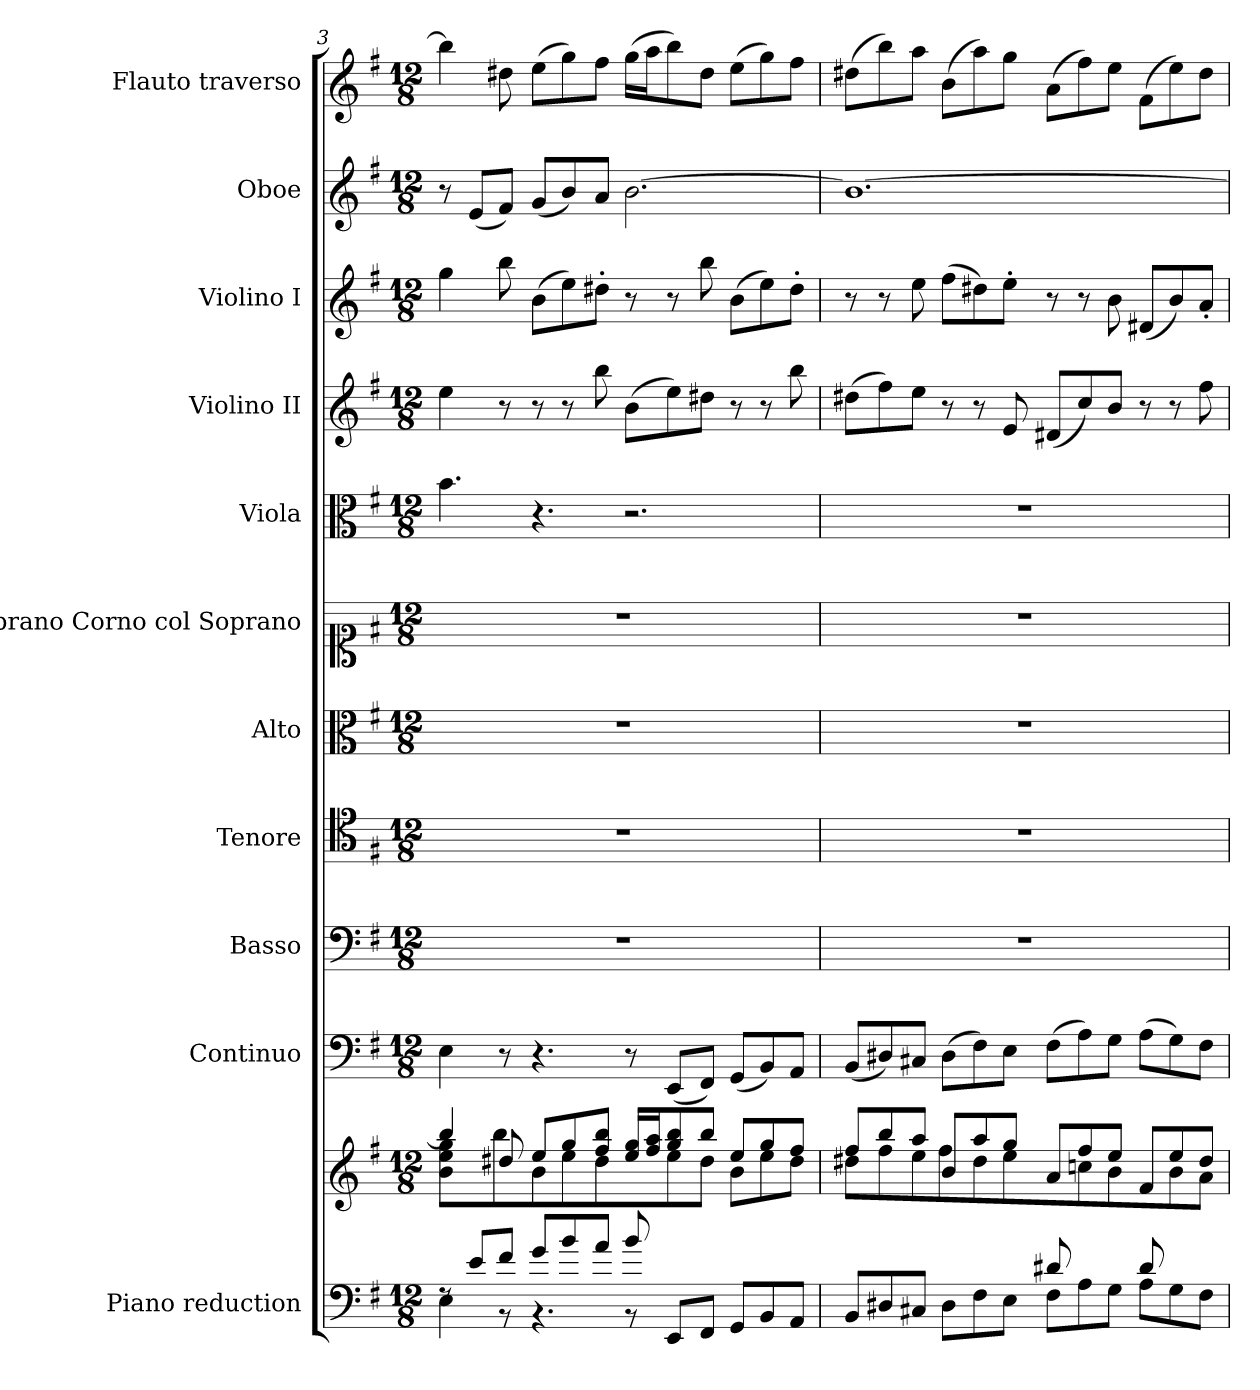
**kern	**kern	**kern	**kern	**kern	**kern	**kern	**kern	**kern	**kern	**kern	**kern
*part11	*part11	*part10	*part9	*part8	*part7	*part6	*part5	*part4	*part3	*part2	*part1
*staff12	*staff11	*staff10	*staff9	*staff8	*staff7	*staff6	*staff5	*staff4	*staff3	*staff2	*staff1
*I"Piano reduction	*	*I"Continuo	*I"Basso	*I"Tenore	*I"Alto	*I"Soprano Corno col Soprano	*I"Viola	*I"Violino II	*I"Violino I	*I"Oboe	*I"Flauto traverso
*I'Pno	*	*	*	*	*	*	*I'Vla	*I'Vln	*I'Vln	*I'Ob	*I'Fl
!!LO:PB:g=z
*clefF4	*clefG2	*clefF4	*clefF4	*clefC4	*clefC3	*clefC1	*clefC3	*clefG2	*clefG2	*clefG2	*clefG2
*k[f#]	*k[f#]	*k[f#]	*k[f#]	*k[f#]	*k[f#]	*k[f#]	*k[f#]	*k[f#]	*k[f#]	*k[f#]	*k[f#]
*M12/8	*M12/8	*M12/8	*M12/8	*M12/8	*M12/8	*M12/8	*M12/8	*M12/8	*M12/8	*M12/8	*M12/8
=3	=3	=3	=3	=3	=3	=3	=3	=3	=3	=3	=3
*^	*^	*	*	*	*	*	*	*	*	*	*
*	*^	*	*	*	*	*	*	*	*	*	*	*	*
2.ryy	8rF	4E\	4bb/]	4b\ 4ee\ 4gg\	4E\	1.r	1.r	1.r	1.r	4.b\	4ee\	4gg\	8r	4bb\]
.	8e/L	.	.	.	.	.	.	.	.	.	.	.	(<8e/L	.
.	8f#/J	8r	8dd#X/	8bb\	8r	.	.	.	.	.	8r	8bb\	8f#/J)	8dd#X\
.	8g/L	4.r	8ee/L	8b\L	4.r	.	.	.	.	4.r	8r	(>8b\L	(<8g/L	(>8ee\L
.	8b/	.	8gg/	8ee\	.	.	.	.	.	.	8r	8ee\)	8b/)	8gg\)
.	8a/J	.	8ff#/ 8bb/J	8dd#\J	.	.	.	.	.	.	8bb\	8dd#X'\J	8a/J	8ff#\J
8b/L	8r	2.ryy	16ee/ 16gg/LL	8ryy	8r	.	.	.	.	2.r	(>8b\L	8r	[2.b\	(>16gg\LL
.	.	.	16ff#/ 16aa/J	.	.	.	.	.	.	.	.	.	.	16aa\J
2ryy	8EE/L	.	8gg/ 8bb/	8ee\	(<8EE/L	.	.	.	.	.	8ee\)	8r	.	8bb\)
.	8FF#/J	.	8bb/J	8dd#\J	8FF#/J)	.	.	.	.	.	8dd#X\J	8bb\	.	8dd#\J
.	8GG/L	.	8ee/L	8b\L	(<8GG/L	.	.	.	.	.	8r	(>8b\L	.	(>8ee\L
.	8BB/	.	8gg/	8ee\	8BB/)	.	.	.	.	.	8r	8ee\)	.	8gg\)
8ryy	8AA/J	.	8ff#/J	8dd#\J	8AA/J	.	.	.	.	.	8bb\	8dd#'\J	.	8ff#\J
*	*v	*v	*	*	*	*	*	*	*	*	*	*	*	*
=4	=4	=4	=4	=4	=4	=4	=4	=4	=4	=4	=4	=4	=4
2.ryy	8BB/L	8ff#/L	8dd#X\L	(<8BB/L	1.r	1.r	1.r	1.r	1.r	(>8dd#X\L	8r	1.b_	(>8dd#X\L
.	8D#X/	8bb/	8ff#\	8D#X/)	.	.	.	.	.	8ff#\)	8r	.	8bb\)
.	8C#X/J	8aa/J	8ee\J	8C#X/J	.	.	.	.	.	8ee\J	8ee\	.	8aa\J
.	8D#\L	8b/L	8ff#\L	(>8D#\L	.	.	.	.	.	8r	(>8ff#\L	.	(>8b\L
.	8F#\	8aa/	8dd#\	8F#\)	.	.	.	.	.	8r	8dd#X\)	.	8aa\)
.	8E\J	8gg/J	8ee\J	8E\J	.	.	.	.	.	8e/	8ee'\J	.	8gg\J
8d#X/L	8F#\L	8a/L	8ryy	(>8F#\L	.	.	.	.	.	(<8d#X/L	8r	.	(>8a\L
4ryy	8A\	8ff#/	8ccn\	8A\)	.	.	.	.	.	8cc/)	8r	.	8ff#\)
.	8G\J	8ee/J	8b\J	8G\J	.	.	.	.	.	8b/J	8b\	.	8ee\J
8d#/L	8A\L	8f#/L	8ryy	(>8A\L	.	.	.	.	.	8r	(<8d#X/L	.	(>8f#\L
4ryy	8G\	8ee/	8b\	8G\)	.	.	.	.	.	8r	8b/)	.	8ee\)
.	8F#\J	8dd#/J	8a\J	8F#\J	.	.	.	.	.	8ff#\	8a'/J	.	8dd#\J
*v	*v	*	*	*	*	*	*	*	*	*	*	*	*
*	*v	*v	*	*	*	*	*	*	*	*	*	*
=	=	=	=	=	=	=	=	=	=	=	=
*-	*-	*-	*-	*-	*-	*-	*-	*-	*-	*-	*-
